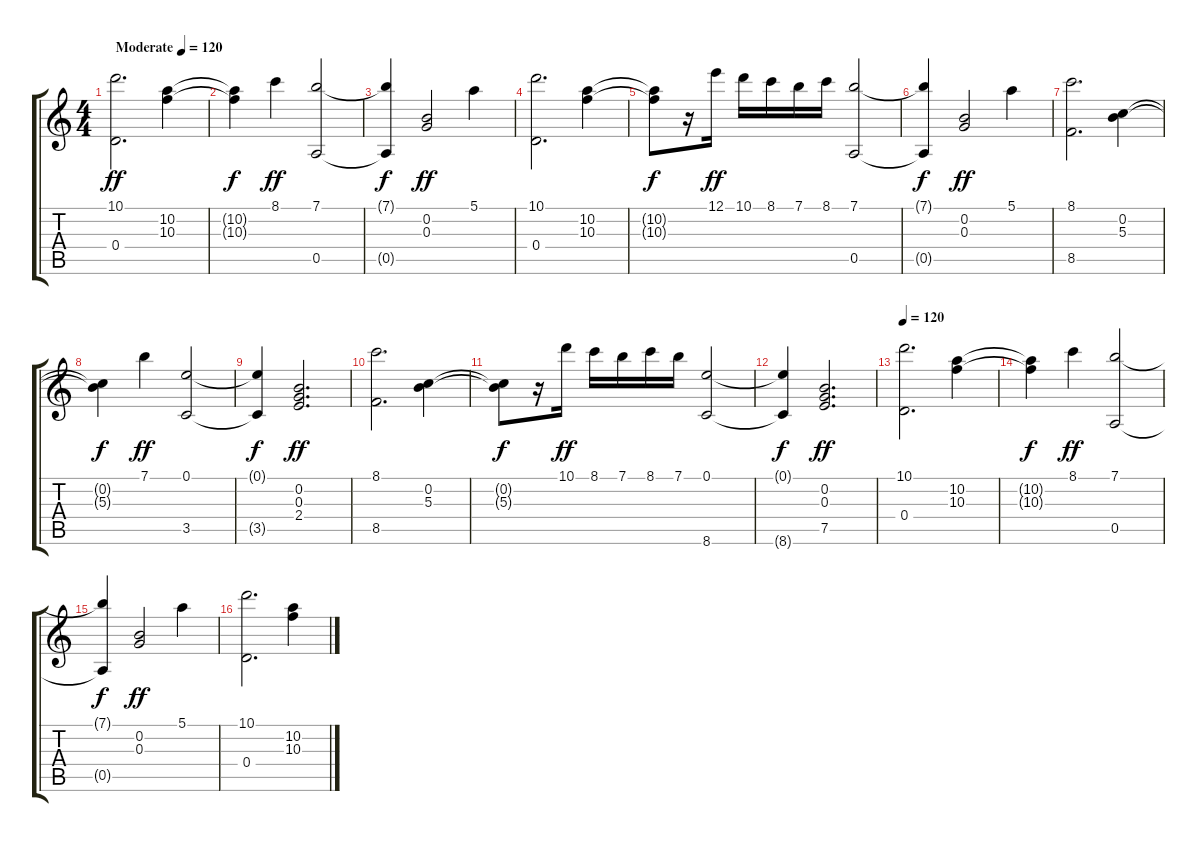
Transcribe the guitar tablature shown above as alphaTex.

\track "" {instrument acousticguitarnylon}
\staff {score tabs}
\tuning (E4 B3 G3 D3 A2 E2) {hide}
\ts (4 4)
\tempo (120 "Moderate")
\clef g2
\ks c
(10.1 0.4).2{d dy ff instrument acousticguitarnylon} (10.2 10.3).4 |
(10.2{t} 10.3{t}).4{dy f} 8.1.4{dy ff} (7.1 0.5).2 |
(7.1{t} 0.5{t}).4{dy f} (0.2 0.3).2{dy ff} 5.1.4 |
(10.1 0.4).2{d} (10.2 10.3).4 |
(10.2{t} 10.3{t}).8{dy f} r.16 12.1.16{dy ff} 10.1.16 8.1.16 7.1.16 8.1.16 (7.1 0.5).2 |
(7.1{t} 0.5{t}).4{dy f} (0.2 0.3).2{dy ff} 5.1.4 |
(8.1 8.5).2{d} (0.2 5.3).4 |
(0.2{t} 5.3{t}).4{dy f} 7.1.4{dy ff} (0.1 3.5).2 |
(0.1{t} 3.5{t}).4{dy f} (0.2 0.3 2.4).2{d dy ff} |
(8.1 8.5).2{d} (0.2 5.3).4 |
(0.2{t} 5.3{t}).8{dy f} r.16 10.1.16{dy ff} 8.1.16 7.1.16 8.1.16 7.1.16 (0.1 8.6).2 |
(0.1{t} 8.6{t}).4{dy f} (0.2 0.3 7.5).2{d dy ff} |
\tempo 120
(10.1 0.4).2{d} (10.2 10.3).4 |
(10.2{t} 10.3{t}).4{dy f} 8.1.4{dy ff} (7.1 0.5).2 |
(7.1{t} 0.5{t}).4{dy f} (0.2 0.3).2{dy ff} 5.1.4 |
(10.1 0.4).2{d} (10.2 10.3).4
